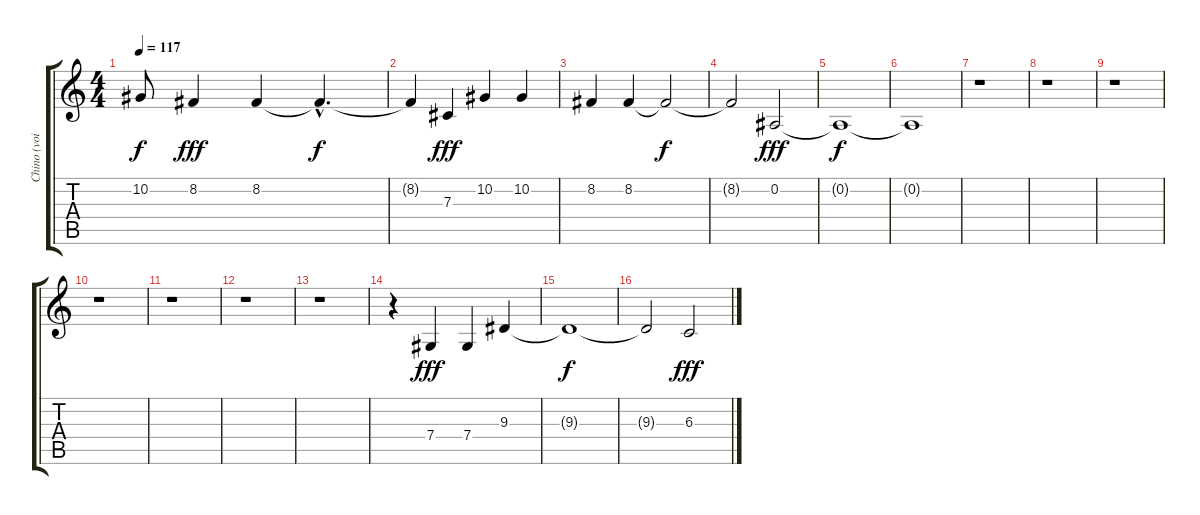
\track ("Chino (voice)" "Chino (voi") {instrument sopranosax}
\staff {score tabs}
\tuning (Eb4 Bb3 Gb3 Db3 Ab2 Db2) {hide}
\ts (4 4)
\tempo 117
\clef g2
\ks c
10.2{t}.8{dy f} 8.2.4{dy fff} 8.2.4 8.2{hac t}.4{d dy f} |
8.2{t}.4 7.3.4{dy fff} 10.2.4 10.2.4 |
8.2.4 8.2.4 8.2{t}.2{dy f} |
8.2{t}.2 0.2.2{dy fff} |
0.2{t}.1{dy f} |
0.2{t}.1 |
r.1 |
r.1 |
r.1 |
r.1 |
r.1 |
r.1 |
r.1 |
r.4 7.4.4{dy fff} 7.4.4 9.3.4 |
9.3{t}.1{dy f} |
9.3{t}.2 6.3.2{dy fff}
